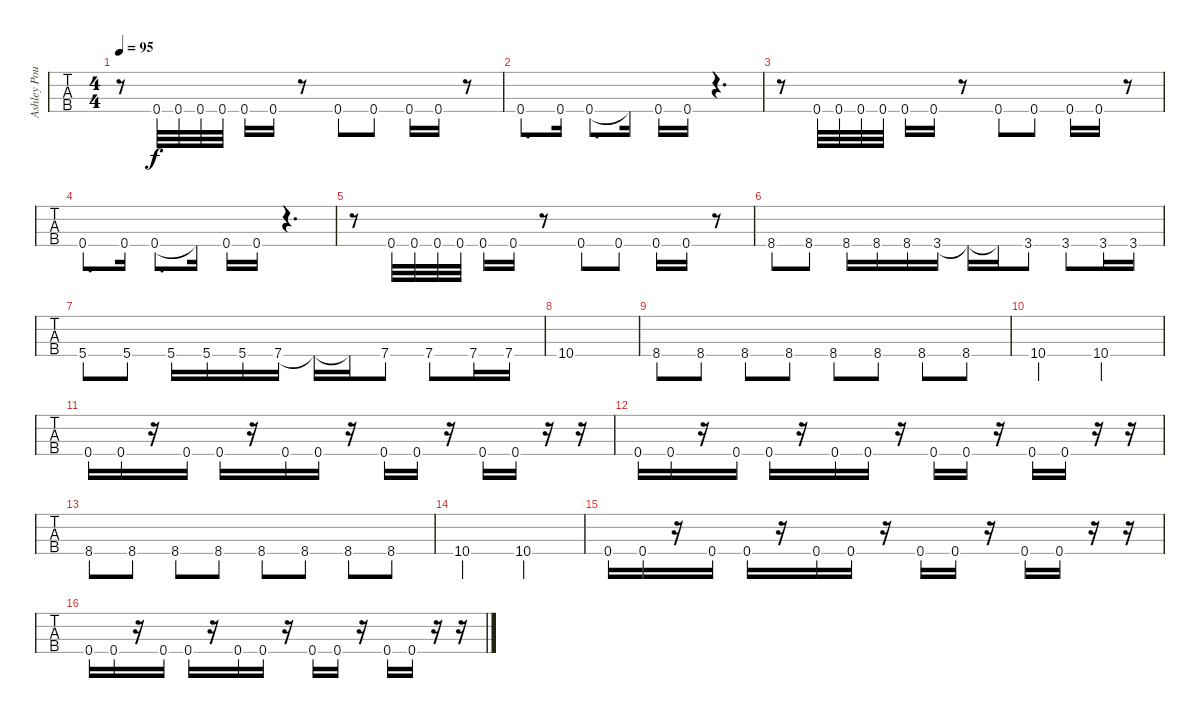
\track ("Ashley Pourdy" "Ashley Pou") {instrument electricbassfinger}
\staff {tabs}
\tuning (G2 D2 A1 D1) {hide}
\ts (4 4)
\tempo 95
\clef f4
\ks c
r.8{dy f} 0.4.32 0.4.32 0.4.32 0.4.32 0.4.16 0.4.16 r.8 0.4.8 0.4.8 0.4.16 0.4.16 r.8 |
0.4.8{d} 0.4.16 0.4.8{d} 0.4{t}.16 0.4.16 0.4.16 r.4{d} |
r.8 0.4.32 0.4.32 0.4.32 0.4.32 0.4.16 0.4.16 r.8 0.4.8 0.4.8 0.4.16 0.4.16 r.8 |
0.4.8{d} 0.4.16 0.4.8{d} 0.4{t}.16 0.4.16 0.4.16 r.4{d} |
r.8 0.4.32 0.4.32 0.4.32 0.4.32 0.4.16 0.4.16 r.8 0.4.8 0.4.8 0.4.16 0.4.16 r.8 |
8.4.8 8.4.8 8.4.16 8.4.16 8.4.16 3.4.16 3.4{t}.16 3.4{t}.16 3.4.8 3.4.8 3.4.16 3.4.16 |
5.4.8 5.4.8 5.4.16 5.4.16 5.4.16 7.4.16 7.4{t}.16 7.4{t}.16 7.4.8 7.4.8 7.4.16 7.4.16 |
10.4.1 |
8.4.8 8.4.8 8.4.8 8.4.8 8.4.8 8.4.8 8.4.8 8.4.8 |
10.4.2 10.4.2 |
0.4.16 0.4.16 r.16 0.4.16 0.4.16 r.16 0.4.16 0.4.16 r.16 0.4.16 0.4.16 r.16 0.4.16 0.4.16 r.16 r.16 |
0.4.16 0.4.16 r.16 0.4.16 0.4.16 r.16 0.4.16 0.4.16 r.16 0.4.16 0.4.16 r.16 0.4.16 0.4.16 r.16 r.16 |
8.4.8 8.4.8 8.4.8 8.4.8 8.4.8 8.4.8 8.4.8 8.4.8 |
10.4.2 10.4.2 |
0.4.16 0.4.16 r.16 0.4.16 0.4.16 r.16 0.4.16 0.4.16 r.16 0.4.16 0.4.16 r.16 0.4.16 0.4.16 r.16 r.16 |
0.4.16 0.4.16 r.16 0.4.16 0.4.16 r.16 0.4.16 0.4.16 r.16 0.4.16 0.4.16 r.16 0.4.16 0.4.16 r.16 r.16
